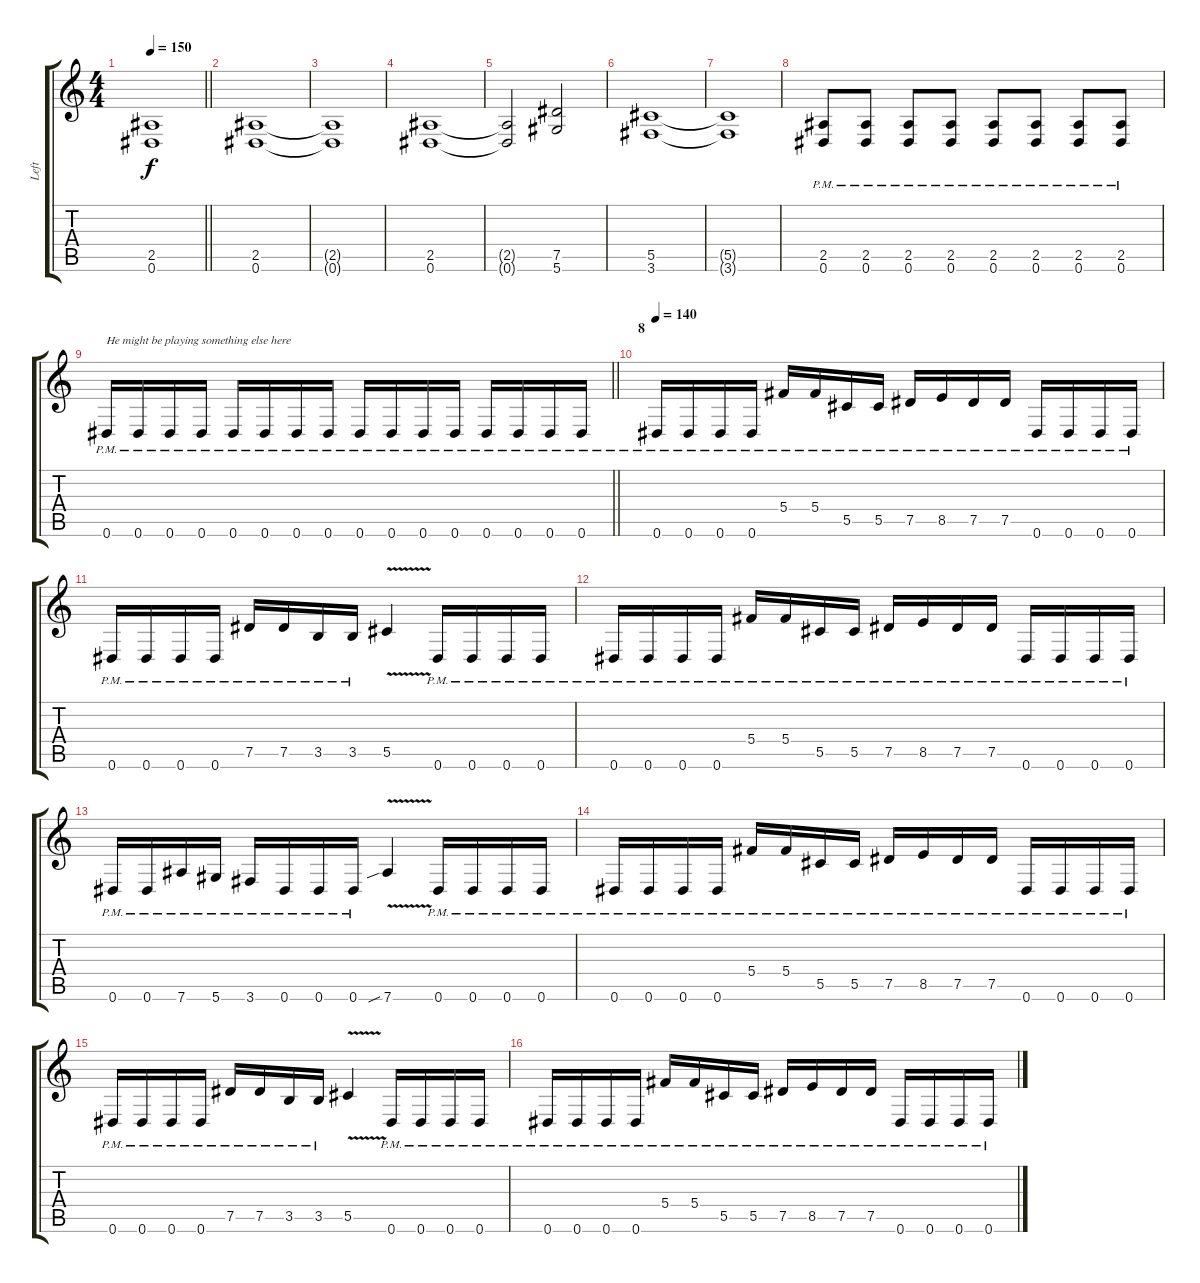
\track ("Left" "Left") {instrument distortionguitar}
\staff {score tabs}
\tuning (Eb4 Bb3 Gb3 Db3 Ab2 Eb2) {hide}
\ts (4 4)
\tempo 150
\clef g2
\barLineRight lightlight
\ks c
(2.5{t} 0.6{t}).1{dy f} |
(2.5 0.6).1 |
(2.5{t} 0.6{t}).1 |
(2.5 0.6).1 |
(2.5{t} 0.6{t}).2 (7.5 5.6).2 |
(5.5 3.6).1 |
(5.5{t} 3.6{t}).1 |
(2.5{pm} 0.6{pm}).8 (2.5{pm} 0.6{pm}).8 (2.5{pm} 0.6{pm}).8 (2.5{pm} 0.6{pm}).8 (2.5{pm} 0.6{pm}).8 (2.5{pm} 0.6{pm}).8 (2.5{pm} 0.6{pm}).8 (2.5{pm} 0.6{pm}).8 |
\barLineRight lightlight
0.6{pm}.16{txt "He might be playing something else here"} 0.6{pm}.16 0.6{pm}.16 0.6{pm}.16 0.6{pm}.16 0.6{pm}.16 0.6{pm}.16 0.6{pm}.16 0.6{pm}.16 0.6{pm}.16 0.6{pm}.16 0.6{pm}.16 0.6{pm}.16 0.6{pm}.16 0.6{pm}.16 0.6{pm}.16 |
\section ("" "8")
\tempo 140
0.6{pm}.16 0.6{pm}.16 0.6{pm}.16 0.6{pm}.16 5.4{pm}.16 5.4{pm}.16 5.5{pm}.16 5.5{pm}.16 7.5{pm}.16 8.5{pm}.16 7.5{pm}.16 7.5{pm}.16 0.6{pm}.16 0.6{pm}.16 0.6{pm}.16 0.6{pm}.16 |
0.6{pm}.16 0.6{pm}.16 0.6{pm}.16 0.6{pm}.16 7.5{pm}.16 7.5{pm}.16 3.5{pm}.16 3.5{pm}.16 5.5{v}.4 0.6{pm}.16 0.6{pm}.16 0.6{pm}.16 0.6{pm}.16 |
0.6{pm}.16 0.6{pm}.16 0.6{pm}.16 0.6{pm}.16 5.4{pm}.16 5.4{pm}.16 5.5{pm}.16 5.5{pm}.16 7.5{pm}.16 8.5{pm}.16 7.5{pm}.16 7.5{pm}.16 0.6{pm}.16 0.6{pm}.16 0.6{pm}.16 0.6{pm}.16 |
0.6{pm}.16 0.6{pm}.16 7.6{pm}.16 5.6{pm}.16 3.6{pm}.16 0.6{pm}.16 0.6{pm}.16 0.6{pm}.16 7.6{v sib}.4 0.6{pm}.16 0.6{pm}.16 0.6{pm}.16 0.6{pm}.16 |
0.6{pm}.16 0.6{pm}.16 0.6{pm}.16 0.6{pm}.16 5.4{pm}.16 5.4{pm}.16 5.5{pm}.16 5.5{pm}.16 7.5{pm}.16 8.5{pm}.16 7.5{pm}.16 7.5{pm}.16 0.6{pm}.16 0.6{pm}.16 0.6{pm}.16 0.6{pm}.16 |
0.6{pm}.16 0.6{pm}.16 0.6{pm}.16 0.6{pm}.16 7.5{pm}.16 7.5{pm}.16 3.5{pm}.16 3.5{pm}.16 5.5{v}.4 0.6{pm}.16 0.6{pm}.16 0.6{pm}.16 0.6{pm}.16 |
0.6{pm}.16 0.6{pm}.16 0.6{pm}.16 0.6{pm}.16 5.4{pm}.16 5.4{pm}.16 5.5{pm}.16 5.5{pm}.16 7.5{pm}.16 8.5{pm}.16 7.5{pm}.16 7.5{pm}.16 0.6{pm}.16 0.6{pm}.16 0.6{pm}.16 0.6{pm}.16
